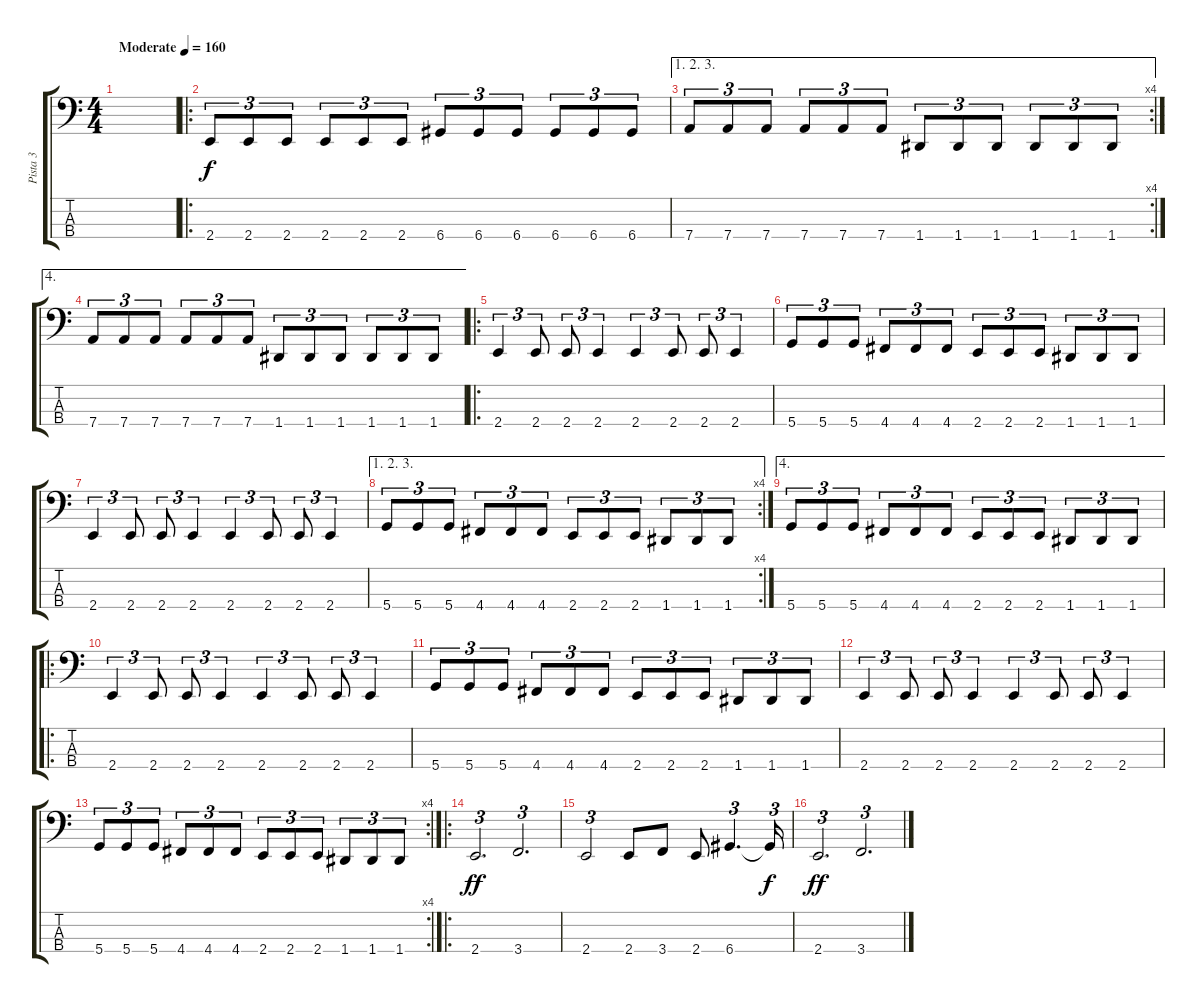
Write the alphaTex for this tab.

\track ("Pista 3" "Pista 3") {instrument electricbasspick}
\staff {score tabs}
\tuning (F2 C2 G1 D1) {hide}
\ts (4 4)
\tempo (160 "Moderate")
\clef f4
\ks c
|
\ro
2.4.8{tu (3 2)} 2.4.8{tu (3 2)} 2.4.8{tu (3 2)} 2.4.8{tu (3 2)} 2.4.8{tu (3 2)} 2.4.8{tu (3 2)} 6.4.8{tu (3 2)} 6.4.8{tu (3 2)} 6.4.8{tu (3 2)} 6.4.8{tu (3 2)} 6.4.8{tu (3 2)} 6.4.8{tu (3 2)} |
\ae (1 2 3)
\rc 4
7.4.8{tu (3 2)} 7.4.8{tu (3 2)} 7.4.8{tu (3 2)} 7.4.8{tu (3 2)} 7.4.8{tu (3 2)} 7.4.8{tu (3 2)} 1.4.8{tu (3 2)} 1.4.8{tu (3 2)} 1.4.8{tu (3 2)} 1.4.8{tu (3 2)} 1.4.8{tu (3 2)} 1.4.8{tu (3 2)} |
\ae 4
7.4.8{tu (3 2)} 7.4.8{tu (3 2)} 7.4.8{tu (3 2)} 7.4.8{tu (3 2)} 7.4.8{tu (3 2)} 7.4.8{tu (3 2)} 1.4.8{tu (3 2)} 1.4.8{tu (3 2)} 1.4.8{tu (3 2)} 1.4.8{tu (3 2)} 1.4.8{tu (3 2)} 1.4.8{tu (3 2)} |
\ro
2.4.4{tu (3 2)} 2.4.8{tu (3 2)} 2.4.8{tu (3 2)} 2.4.4{tu (3 2)} 2.4.4{tu (3 2)} 2.4.8{tu (3 2)} 2.4.8{tu (3 2)} 2.4.4{tu (3 2)} |
5.4.8{tu (3 2)} 5.4.8{tu (3 2)} 5.4.8{tu (3 2)} 4.4.8{tu (3 2)} 4.4.8{tu (3 2)} 4.4.8{tu (3 2)} 2.4.8{tu (3 2)} 2.4.8{tu (3 2)} 2.4.8{tu (3 2)} 1.4.8{tu (3 2)} 1.4.8{tu (3 2)} 1.4.8{tu (3 2)} |
2.4.4{tu (3 2)} 2.4.8{tu (3 2)} 2.4.8{tu (3 2)} 2.4.4{tu (3 2)} 2.4.4{tu (3 2)} 2.4.8{tu (3 2)} 2.4.8{tu (3 2)} 2.4.4{tu (3 2)} |
\ae (1 2 3)
\rc 4
5.4.8{tu (3 2)} 5.4.8{tu (3 2)} 5.4.8{tu (3 2)} 4.4.8{tu (3 2)} 4.4.8{tu (3 2)} 4.4.8{tu (3 2)} 2.4.8{tu (3 2)} 2.4.8{tu (3 2)} 2.4.8{tu (3 2)} 1.4.8{tu (3 2)} 1.4.8{tu (3 2)} 1.4.8{tu (3 2)} |
\ae 4
5.4.8{tu (3 2)} 5.4.8{tu (3 2)} 5.4.8{tu (3 2)} 4.4.8{tu (3 2)} 4.4.8{tu (3 2)} 4.4.8{tu (3 2)} 2.4.8{tu (3 2)} 2.4.8{tu (3 2)} 2.4.8{tu (3 2)} 1.4.8{tu (3 2)} 1.4.8{tu (3 2)} 1.4.8{tu (3 2)} |
\ro
2.4.4{tu (3 2)} 2.4.8{tu (3 2)} 2.4.8{tu (3 2)} 2.4.4{tu (3 2)} 2.4.4{tu (3 2)} 2.4.8{tu (3 2)} 2.4.8{tu (3 2)} 2.4.4{tu (3 2)} |
5.4.8{tu (3 2)} 5.4.8{tu (3 2)} 5.4.8{tu (3 2)} 4.4.8{tu (3 2)} 4.4.8{tu (3 2)} 4.4.8{tu (3 2)} 2.4.8{tu (3 2)} 2.4.8{tu (3 2)} 2.4.8{tu (3 2)} 1.4.8{tu (3 2)} 1.4.8{tu (3 2)} 1.4.8{tu (3 2)} |
2.4.4{tu (3 2)} 2.4.8{tu (3 2)} 2.4.8{tu (3 2)} 2.4.4{tu (3 2)} 2.4.4{tu (3 2)} 2.4.8{tu (3 2)} 2.4.8{tu (3 2)} 2.4.4{tu (3 2)} |
\rc 4
5.4.8{tu (3 2)} 5.4.8{tu (3 2)} 5.4.8{tu (3 2)} 4.4.8{tu (3 2)} 4.4.8{tu (3 2)} 4.4.8{tu (3 2)} 2.4.8{tu (3 2)} 2.4.8{tu (3 2)} 2.4.8{tu (3 2)} 1.4.8{tu (3 2)} 1.4.8{tu (3 2)} 1.4.8{tu (3 2)} |
\ro
2.4.2{d tu (3 2) dy ff} 3.4.2{d tu (3 2)} |
2.4.2{tu (3 2)} 2.4.8 3.4.8 2.4.8 6.4.4{d tu (3 2)} 6.4{t}.16{tu (3 2) dy f} |
2.4.2{d tu (3 2) dy ff} 3.4.2{d tu (3 2)}
